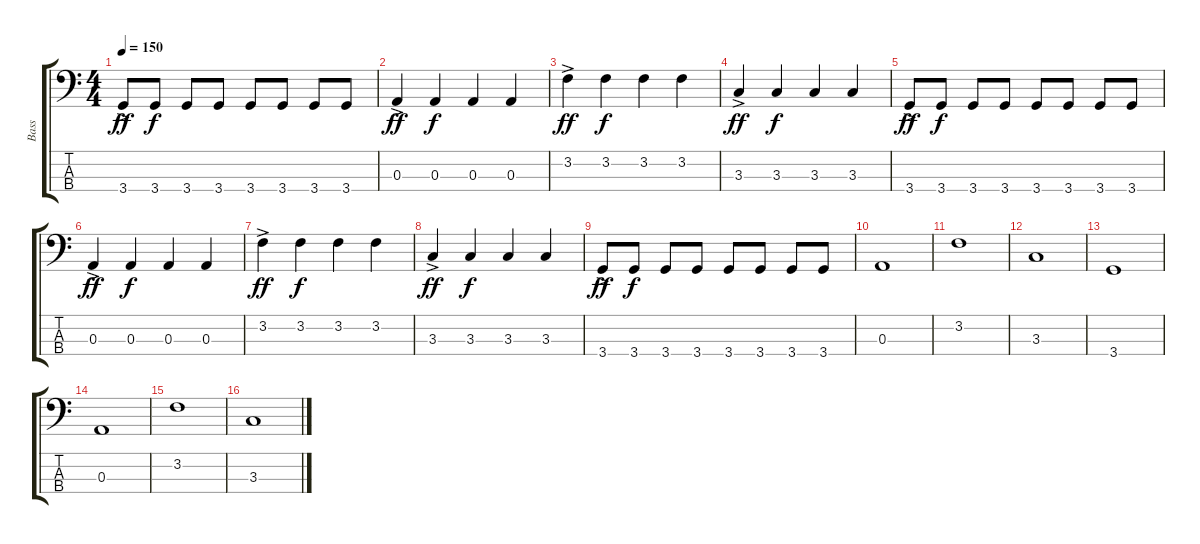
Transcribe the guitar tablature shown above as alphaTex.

\track ("Bass" "Bass") {instrument electricbassfinger}
\staff {score tabs}
\tuning (G2 D2 A1 E1) {hide}
\ts (4 4)
\tempo 150
\clef f4
\ks c
3.4{ac}.8{dy ff} 3.4.8{dy f} 3.4.8 3.4.8 3.4.8 3.4.8 3.4.8 3.4.8 |
0.3{ac}.4{dy ff} 0.3.4{dy f} 0.3.4 0.3.4 |
3.2{ac}.4{dy ff} 3.2.4{dy f} 3.2.4 3.2.4 |
3.3{ac}.4{dy ff} 3.3.4{dy f} 3.3.4 3.3.4 |
3.4{ac}.8{dy ff} 3.4.8{dy f} 3.4.8 3.4.8 3.4.8 3.4.8 3.4.8 3.4.8 |
0.3{ac}.4{dy ff} 0.3.4{dy f} 0.3.4 0.3.4 |
3.2{ac}.4{dy ff} 3.2.4{dy f} 3.2.4 3.2.4 |
3.3{ac}.4{dy ff} 3.3.4{dy f} 3.3.4 3.3.4 |
3.4{ac}.8{dy ff} 3.4.8{dy f} 3.4.8 3.4.8 3.4.8 3.4.8 3.4.8 3.4.8 |
0.3.1 |
3.2.1 |
3.3.1 |
3.4.1 |
0.3.1 |
3.2.1 |
3.3.1
